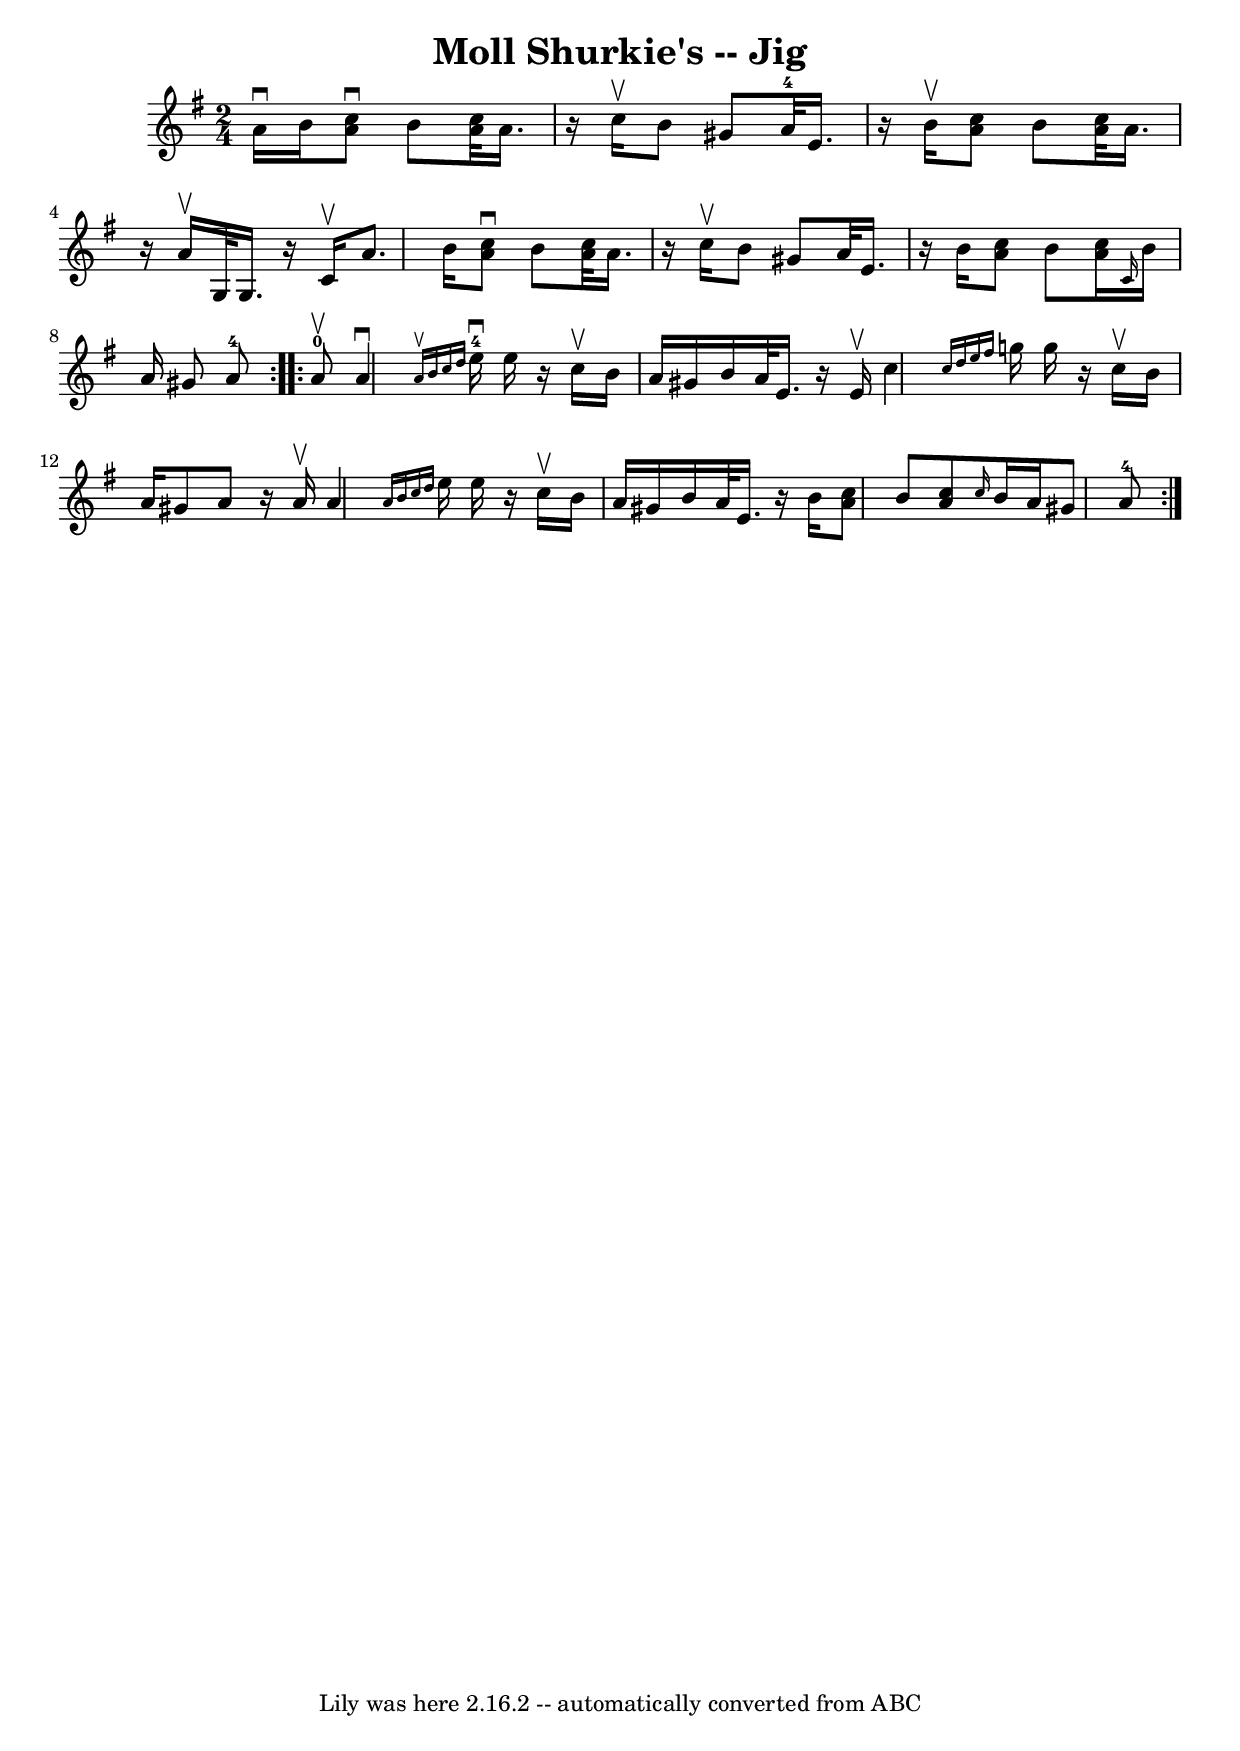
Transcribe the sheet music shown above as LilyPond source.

\version "2.16.2"
\include "Mammoth.ily"
\header {
  %% book = "Ryan's Mammoth Collection"
  crossRefNumber = "1"
  footnotes = "\\\\113 637"
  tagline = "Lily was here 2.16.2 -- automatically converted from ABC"
  title = "Moll Shurkie's -- Jig"

}
voicedefault =  {



  \repeat volta 2 {

    \time 2/4 
    \key a \dorian
    a'16^\downbow b'16  |
    << a'8^\downbow c''8   >> b'8  << a'32 c''32   >> a'16.    r16 c''16^\upbow   
    |
    b'8 gis'8 a'32-4 e'16.    r16 b'16^\upbow   |
    
    << a'8 c''8   >> b'8  << a'32 c''32   >> a'16.    r16 a'16^\upbow   
    |
    g32 g16.    r16 c'16^\upbow a'8. b'16    |
    <<  
      a'8^\downbow c''8   >> b'8  << a'32 c''32   >> a'16.    r16 c''16^\upbow   |
    b'8 gis'8 a'32 e'16.    r16 b'16    |
    <<   
      a'8 c''8   >> b'8  << a'16 c''16   >>     \grace { c'16  
						       } b'16    
    a'16 gis'8 a'8-4   
  }     
  \repeat volta 2 {
    a'8-0^\upbow 
    |
    a'4^\downbow   \grace { a'16^\upbow b'16 c''16 d''16  

			  } e''16-4^\downbow e''16    r16 c''16^\upbow   |
    b'16    
    a'16 gis'16 b'16 a'32 e'16.    r16 e'16^\upbow   |
    c''4  
    \grace { c''16 d''16 e''16 fis''16  
	   } g''!16 g''16    r16 
    c''16^\upbow   |
    b'16 a'16 gis'8 a'8    r16 a'16^\upbow   
    |
    a'4  \grace { a'16 b'16 c''16 d''16  
		} e''16    
    e''16    r16 c''16^\upbow   |
    b'16 a'16 gis'16 b'16 a'32  
    e'16.    r16 b'16    |
    << a'8 c''8   >> b'8  << a'8 c''8   
			   >>     \grace { c''16  
					 } b'16 a'16 gis'8 a'8-4     
  }   

}

\score{
  <<

    \context Staff="default"
    {
      \voicedefault 
      
    }

  >>
  \layout {
    
  }
  \midi {
  }

}
